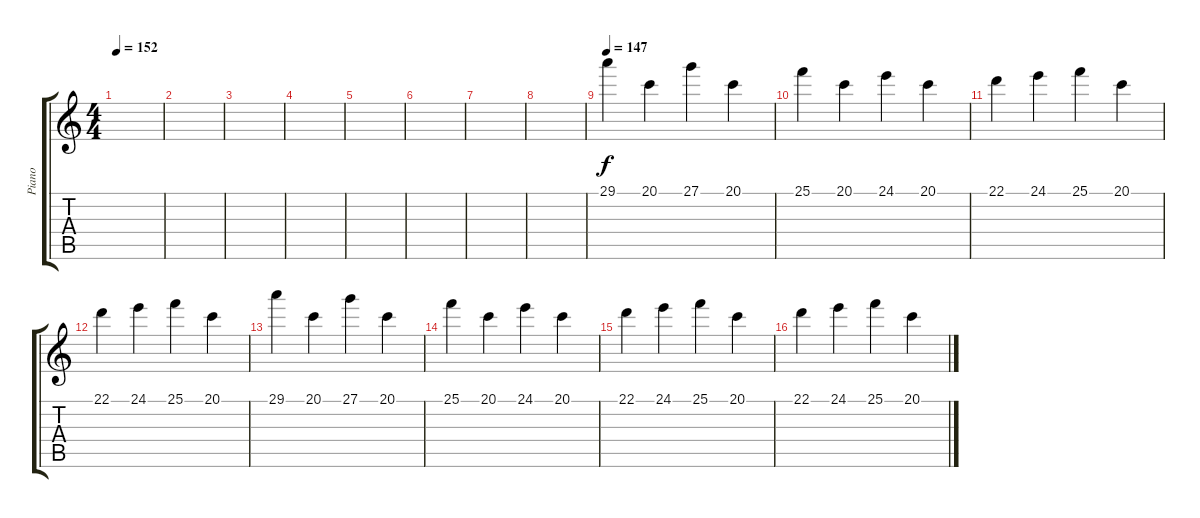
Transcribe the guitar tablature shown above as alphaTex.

\track ("Piano" "Piano") {instrument acousticgrandpiano}
\staff {score tabs}
\tuning (E4 B3 G3 D3 A2 E2) {hide}
\ts (4 4)
\tempo 152
\clef g2
\ks c
|
|
|
|
|
|
|
|
\tempo 147
29.1.4 20.1.4 27.1.4 20.1.4 |
25.1.4 20.1.4 24.1.4 20.1.4 |
22.1.4 24.1.4 25.1.4 20.1.4 |
22.1.4 24.1.4 25.1.4 20.1.4 |
29.1.4 20.1.4 27.1.4 20.1.4 |
25.1.4 20.1.4 24.1.4 20.1.4 |
22.1.4 24.1.4 25.1.4 20.1.4 |
22.1.4 24.1.4 25.1.4 20.1.4
